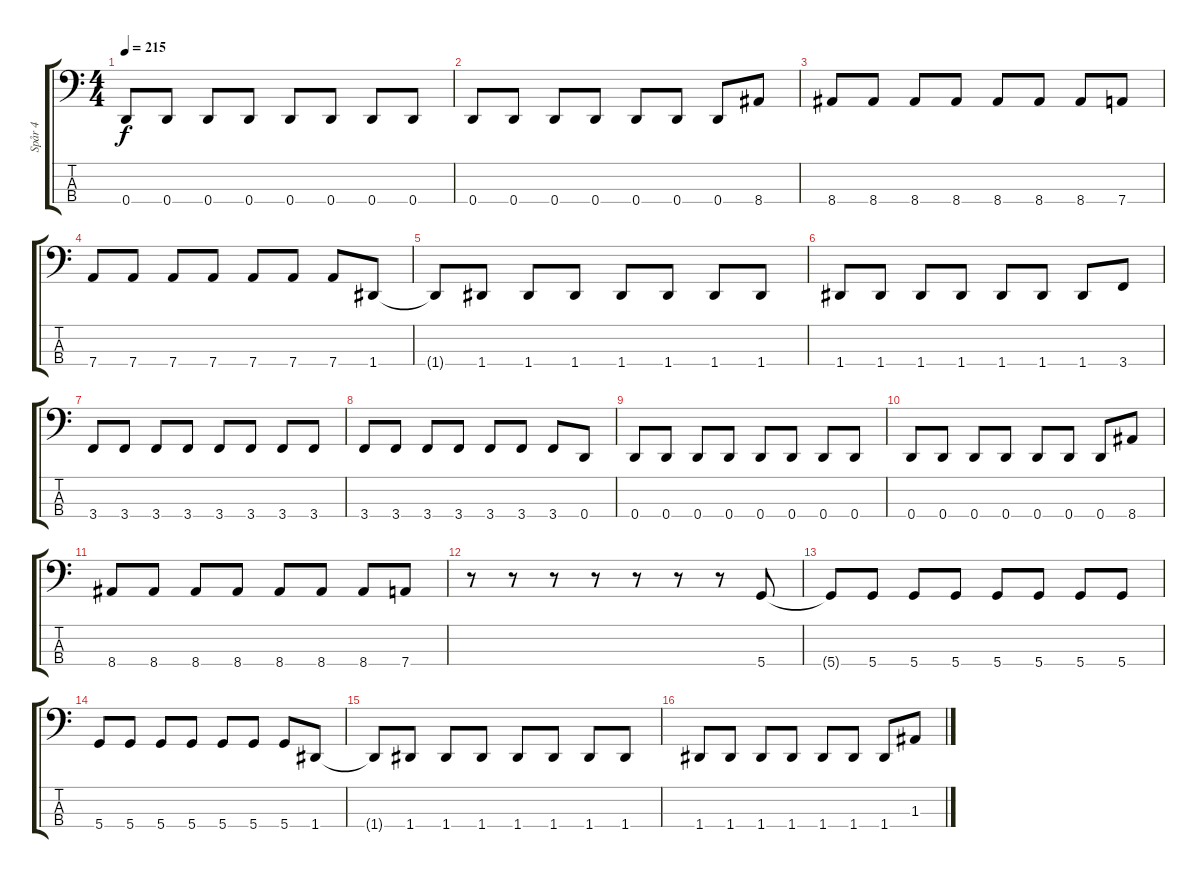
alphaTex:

\track ("Spår 4" "Spår 4") {instrument electricbassfinger}
\staff {score tabs}
\tuning (G2 D2 A1 D1) {hide}
\ts (4 4)
\tempo 215
\clef f4
\ks c
0.4.8{dy f} 0.4.8 0.4.8 0.4.8 0.4.8 0.4.8 0.4.8 0.4.8 |
0.4.8 0.4.8 0.4.8 0.4.8 0.4.8 0.4.8 0.4.8 8.4.8 |
8.4.8 8.4.8 8.4.8 8.4.8 8.4.8 8.4.8 8.4.8 7.4.8 |
7.4.8 7.4.8 7.4.8 7.4.8 7.4.8 7.4.8 7.4.8 1.4.8 |
1.4{t}.8 1.4.8 1.4.8 1.4.8 1.4.8 1.4.8 1.4.8 1.4.8 |
1.4.8 1.4.8 1.4.8 1.4.8 1.4.8 1.4.8 1.4.8 3.4.8 |
3.4.8 3.4.8 3.4.8 3.4.8 3.4.8 3.4.8 3.4.8 3.4.8 |
3.4.8 3.4.8 3.4.8 3.4.8 3.4.8 3.4.8 3.4.8 0.4.8 |
0.4.8 0.4.8 0.4.8 0.4.8 0.4.8 0.4.8 0.4.8 0.4.8 |
0.4.8 0.4.8 0.4.8 0.4.8 0.4.8 0.4.8 0.4.8 8.4.8 |
8.4.8 8.4.8 8.4.8 8.4.8 8.4.8 8.4.8 8.4.8 7.4.8 |
r.8 r.8 r.8 r.8 r.8 r.8 r.8 5.4.8 |
5.4{t}.8 5.4.8 5.4.8 5.4.8 5.4.8 5.4.8 5.4.8 5.4.8 |
5.4.8 5.4.8 5.4.8 5.4.8 5.4.8 5.4.8 5.4.8 1.4.8 |
1.4{t}.8 1.4.8 1.4.8 1.4.8 1.4.8 1.4.8 1.4.8 1.4.8 |
1.4.8 1.4.8 1.4.8 1.4.8 1.4.8 1.4.8 1.4.8 1.3.8
